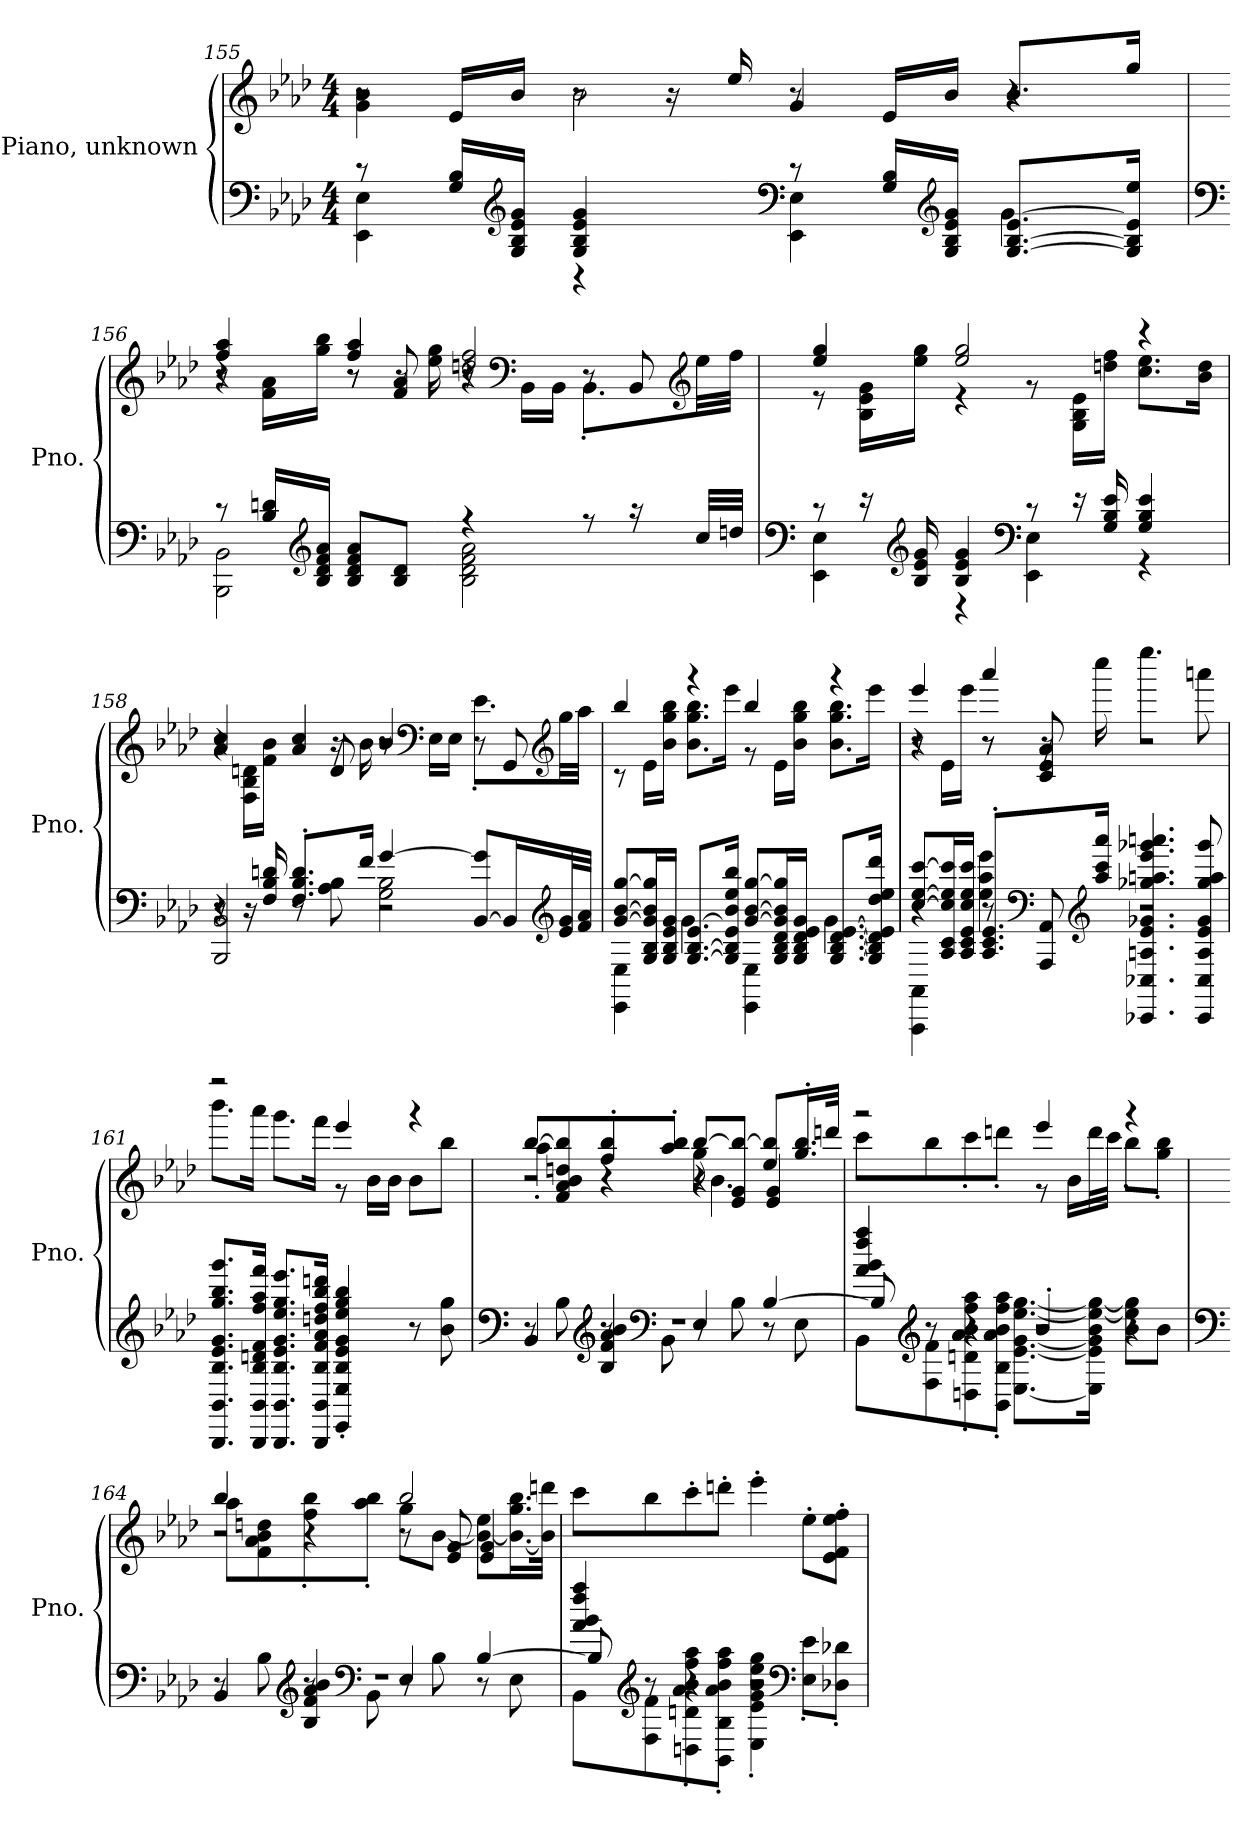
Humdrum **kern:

**kern	**kern
*part1	*part1
*staff2	*staff1
*I"Piano, unknown	*
*I'Pno.	*
!!LO:LB:g=z
*clefF4	*clefG2
*k[b-e-a-d-]	*k[b-e-a-d-]
*M4/4	*M4/4
=155	=155
*^	*^
*	*	*	*^
8r	4EE-\ 4E-\	8r	4g\ 4b-\	2r
16G/ 16B-/LL	.	16e-/LL	.	.
*clefG2	*	*	*	*
16G/ 16B-/ 16e-/ 16g/JJ	.	16b-/JJ	.	.
4G/ 4B-/ 4e-/ 4g/	4r	8r	2b-\	.
.	.	16r	.	.
.	.	16ee-/	.	.
*clefF4	*	*	*	*
8r	4EE-\ 4E-\	8r	.	4g/
16G/ 16B-/LL	.	16e-/LL	.	.
*clefG2	*	*	*	*
16G/ 16B-/ 16e-/ 16g/JJ	.	16b-/JJ	.	.
[8.G/ [8.B-/ [8.e-/L	4g\	8.b-/L	4r	4r
16G/] 16B-/] 16e-/] 16ee-/Jk	.	16gg/Jk	.	.
=156	=156	=156	=156	=156
*clefF4	*	*	*	*
8r	2BBB-\ 2BB-\	4ff/ 4aa-/	8r	4r
16B-/ 16dn/LL	.	.	16f\ 16a-\LL	.
*clefG2	*	*	*	*
16B-/ 16d/ 16f/ 16a-/JJ	.	.	16gg\ 16bb-\JJ	.
8B-/ 8d/ 8f/ 8a-/L	.	4ff/ 4aa-/	8r	8r
8B-/ 8d/J	.	.	16r	8f/ 8a-/
.	.	.	16ee-\ 16gg\	.
4r	2B-\ 2d\ 2f\ 2a-\	2ddn/ 2ff/	8r	4r
*	*	*clefF4	*	*
.	.	.	16BB-\LL	.
.	.	.	16BB-\JJ	.
8r	.	.	8.BB-'\L	8r
16r	.	.	.	8BB-/
*	*	*clefG2	*	*
32cc/LLL	.	.	32ee-\LL	.
32ddn/JJJ	.	.	32ff\JJJ	.
*	*	*v	*v	*v
!!LO:LB:g=z
=157	=157	=157
*clefF4	*	*
*	*	*^
8r	4EE-\ 4E-\	4ee-/ 4gg/	8r
16r	.	.	16B-\ 16e-\ 16g\LL
*clefG2	*	*	*
16B-/ 16e-/ 16g/	.	.	16ee-\ 16gg\JJ
4B-/ 4e-/ 4g/	4r	2ee-/ 2gg/	4r
*clefF4	*	*	*
8r	4EE-\ 4E-\	.	8r
16r	.	.	16G\ 16B-\ 16e-\LL
16G/ 16B-/ 16e-/	.	.	16ddn\ 16ff\JJ
4G/ 4B-/ 4e-/	4r	4r	8.cc\ 8.ee-\L
.	.	.	16b-\ 16dd\Jk
=158	=158	=158	=158
*	*^	*	*^
8r	4r	2BBB-/ 2BB-/	4a-/ 4cc/	8r	4r
16r	.	.	.	16F\ 16B-\ 16dn\LL	.
16F/ 16B-/ 16dn/	.	.	.	16f\ 16b-\JJ	.
8.F/' 8.B-/' 8.d/'L	8r	.	4a-/ 4cc/	8r	8r
.	8A-\ 8B-\	.	.	16r	8d/
16f/Jk	.	.	.	16b-\	.
[4g/	2G\ 2B-\	2r	4b-/	8r	2r
*	*	*	*clefF4	*	*
.	.	.	.	16E-\LL	.
.	.	.	.	16E-\JJ	.
[8BB-/ 8g/]L	.	.	8r	8.e-'\L	.
16BB-/L]	.	.	8GG/	.	.
*clefG2	*	*	*clefG2	*	*
32e-/ 32g/L	.	.	.	32gg\LL	.
32f/ 32a-/JJJ	.	.	.	32aa-\JJJ	.
*	*v	*v	*	*	*
*	*	*	*v	*v
!!LO:PB:g=z
=159	=159	=159	=159
[8g/ [8b-/ [8gg/L	4EE-\ 4E-\	4bb-/	8r
16G/ 16B-/ 16g/] 16b-/] 16gg/]L	.	.	16e-\LL
16G/ 16B-/ 16e-/ 16g/JJ	.	.	16b-\ 16gg\ 16bb-\JJ
[8.G/ [8.B-/ [8.e-/L	4g\	4r	8.b-\ 8.gg\ 8.bb-\L
16G/] 16B-/] 16e-/] 16b-/ 16ee-/ 16bb-/Jk	.	.	16eee-\Jk
[8g/ [8b-/ [8gg/L	4EE-\ 4E-\	4bb-/	8r
16G/ 16B-/ 16d-/ 16g/] 16b-/] 16gg/]L	.	.	16e-\LL
16G/ 16B-/ 16d-/ 16e-/ 16g/JJ	.	.	16b-\ 16gg\ 16bb-\JJ
[8.G/ [8.B-/ [8.d-/ [8.e-/L	4g\	4r	8.b-\ 8.gg\ 8.bb-\L
16G/] 16B-/] 16d-/] 16e-/] 16dd-/ 16ee-/ 16ddd-/Jk	.	.	16eee-\Jk
=160	=160	=160	=160
*	*^	*	*^
[8cc/ [8ee-/ [8ccc/L	4AAA-\ 4AA-\	4r	4eee-/	8r	4r
16A-/ 16c/ 16cc/] 16ee-/] 16ccc/]L	.	.	.	16e-\LL	.
16A-/ 16c/ 16e-/ 16cc/ 16ee-/ 16ccc/JJ	.	.	.	16eee-\JJ	.
8.A-/' 8.c/' 8.e-/'L	4ee-\ 4aa-\ 4eee-\	8r	4aaa-/	8r	8r
*clefF4	*	*	*	*	*
.	.	8AAA-/ 8AA-/	.	16r	8c/ 8e-/ 8a-/
*clefG2	*	*	*	*	*
16aa-/ 16ccc/ 16aaa-/Jk	.	.	.	16cccc\	.
4.CC-X/ 4.C-X/ 4.An/ 4.e-/ 4.g-X/ 4.gg-X/ 4.aan/ 4.eee-/ 4.ggg-X/ 4.aaan/	2r	2r	2r	4.eeee-\	2r
8CC-/ 8C-/ 8A/ 8e-/ 8g-/ 8gg-/ 8aa/ 8ggg-/	.	.	.	8aaan\	.
*v	*v	*v	*	*	*
*	*	*v	*v
!!LO:LB:g=z
=161	=161	=161
8.BBB-/ 8.BB-/ 8.B-/ 8.e-/ 8.g/ 8.gg/ 8.bb-/ 8.ggg/L	2r	8.bbb-\L
16BBB-/ 16BB-/ 16B-/ 16dn/ 16f/ 16ff/ 16aa-/ 16fff/Jk	.	16aaa-\Jk
8.BBB-/ 8.BB-/ 8.B-/ 8.e-/ 8.g/ 8.ee-/ 8.gg/ 8.eee-/L	.	8.ggg\L
16BBB-/ 16BB-/ 16B-/ 16f/ 16a-/ 16ddn/ 16ff/ 16bb-/ 16dddn/Jk	.	16fff\Jk
4EE-/' 4E-/' 4B-/' 4e-/' 4g/' 4ee-/' 4gg/' 4bb-/'	4eee-/	8r
.	.	16b-\LL
.	.	16b-\JJ
8r	4r	8b-\L
8b-\ 8gg\	.	8bb-\J
*	*v	*v
=162	=162
*clefF4	*
*^	*^
*	*^	*	*^
1r	8r	4BB-/	[8bb-/L	4aa-'\	2r
.	8B-\	.	8f/ 8a-/ 8b-/ 8ddn/ 8bb-/]	.	.
*clefG2	*	*	*	*	*
.	8r	4B-/ 4f/ 4a-/ 4b-/	8ff/' 8bb-/'	4r	.
*clefF4	*	*	*	*	*
.	8BB-\	.	8aa-/' 8bb-/'J	.	.
.	8r	4E-/	[8bb-/L	8gg\	4r
.	8B-\	.	8e-/ 8g/ 8bb-/_J	4.b-\	.
.	8r	[4B-/	8ee-/ 8bb-/]L	.	4e-/ 4g/
.	8E-\	.	16.gg/' 16.bb-/'L	.	.
.	.	.	32dddn/JJk	.	.
*	*	*	*	*v	*v
!!LO:LB:g=z
=163	=163	=163	=163	=163
4a-/ 4b-/ 4ff/ 4aa-/	8BB-\L	8B-/]	2r	8ccc\L
*clefG2	*	*	*	*
.	8F\ 8f\	8r	.	8bb-\
4r	8Dn\' 8dn\' 8a-\' 8b-\' 8ff\' 8aa-\'	4r	.	8ccc'\
.	8BB-\' 8B-\' 8a-\' 8b-\' 8ff\' 8aa-\'J	.	.	8dddn'\J
4b-'/	[8.E-\ [8.e-\ [8.g\ [8.ee-\ [8.gg\L	2r	4eee-/	8r
.	.	.	.	16b-\LL
.	16E-\] 16e-\] 16g\] 16b-\ 16ee-\_ 16gg\_Jk	.	.	32ddd\L
.	.	.	.	32ccc\JJJ
4r	8b-\ 8ee-\] 8gg\]L	.	4r	8bb-'\L
.	8b-\J	.	.	8gg\' 8bb-\'J
*	*	*	*v	*v
=164	=164	=164	=164
*clefF4	*	*	*
*	*	*	*^
*	*	*	*	*^
1r	8r	4BB-/	4bb-/	8aa-\L	2r
.	8B-\	.	.	8f\ 8a-\ 8b-\ 8ddn\	.
*clefG2	*	*	*	*	*
.	8r	4B-/ 4f/ 4a-/ 4b-/	4r	8ff\' 8bb-\'	.
*clefF4	*	*	*	*	*
.	8BB-\	.	.	8aa-\' 8bb-\'J	.
.	8r	4E-/	2bb-/	8gg\L	8r
.	8B-\	.	.	[8b-\J	8e-/ 8g/
.	8r	[4B-/	.	8b-\_ 8ee-\L	4e-/ 4g/
.	8E-\	.	.	16.b-\_ 16.gg\ 16.bb-\L	.
.	.	.	.	32b-\] 32dddn\JJk	.
*	*	*	*v	*v	*v
!!LO:LB:g=z
=165	=165	=165	=165
4a-/ 4b-/ 4ff/ 4aa-/	8BB-\L	8B-/]	8ccc\L
*clefG2	*	*	*
.	8F\ 8f\	8r	8bb-\
4r	8Dn\' 8dn\' 8a-\' 8b-\' 8ff\' 8aa-\'	4r	8ccc'\
.	8BB-\' 8B-\' 8a-\' 8b-\' 8ff\' 8aa-\'J	.	8dddn'\J
2r	4E-\' 4e-\' 4g\' 4b-\' 4ee-\' 4gg\'	2r	4eee-'\
*clefF4	*	*	*
.	8E-\' 8e-\'L	.	8ee-'\L
.	8D-X\' 8d-X\'J	.	8e-\' 8f\' 8ee-\' 8ff\'J
*v	*v	*v	*
=	=
*-	*-
